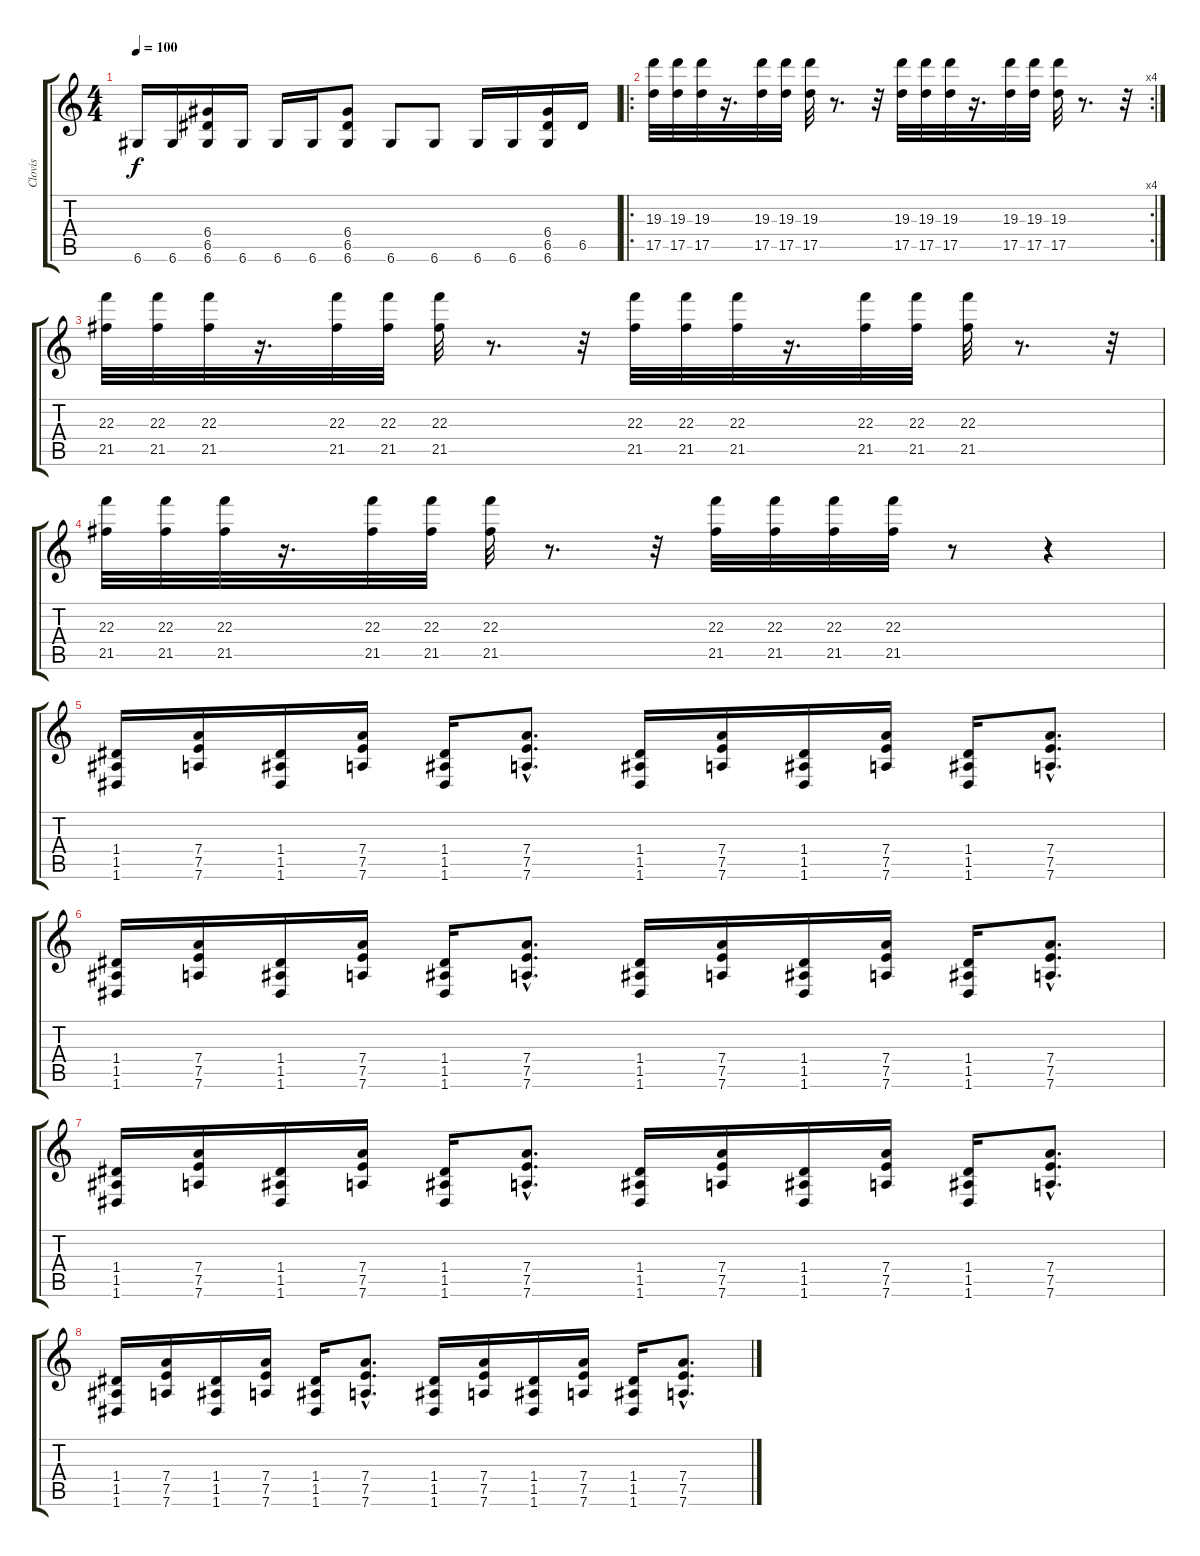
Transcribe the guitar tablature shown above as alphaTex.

\track ("Clovis" "Clovis") {instrument distortionguitar}
\staff {score tabs}
\tuning (E4 B3 G3 D3 A2 D2) {hide}
\ts (4 4)
\tempo 100
\clef g2
\ks c
6.6.16{dy f} 6.6.16 (6.4 6.5 6.6).16 6.6.16 6.6.16 6.6.16 (6.4 6.5 6.6).8 6.6.8 6.6.8 6.6.16 6.6.16 (6.4 6.5 6.6).16 6.5.16 |
\ro
\rc 4
(19.3 17.5).32 (19.3 17.5).32 (19.3 17.5).32 r.16{d} (19.3 17.5).32 (19.3 17.5).32 (19.3 17.5).32 r.8{d} r.32 (19.3 17.5).32 (19.3 17.5).32 (19.3 17.5).32 r.16{d} (19.3 17.5).32 (19.3 17.5).32 (19.3 17.5).32 r.8{d} r.32 |
(22.3 21.5).32 (22.3 21.5).32 (22.3 21.5).32 r.16{d} (22.3 21.5).32 (22.3 21.5).32 (22.3 21.5).32 r.8{d} r.32 (22.3 21.5).32 (22.3 21.5).32 (22.3 21.5).32 r.16{d} (22.3 21.5).32 (22.3 21.5).32 (22.3 21.5).32 r.8{d} r.32 |
(22.3 21.5).32 (22.3 21.5).32 (22.3 21.5).32 r.16{d} (22.3 21.5).32 (22.3 21.5).32 (22.3 21.5).32 r.8{d} r.32 (22.3 21.5).32 (22.3 21.5).32 (22.3 21.5).32 (22.3 21.5).32 r.8 r.4 |
(1.4 1.5 1.6).16 (7.4 7.5 7.6).16 (1.4 1.5 1.6).16 (7.4 7.5 7.6).16 (1.4 1.5 1.6).16 (7.4{hac} 7.5{hac} 7.6{hac}).8{d} (1.4 1.5 1.6).16 (7.4 7.5 7.6).16 (1.4 1.5 1.6).16 (7.4 7.5 7.6).16 (1.4 1.5 1.6).16 (7.4{hac} 7.5{hac} 7.6{hac}).8{d} |
(1.4 1.5 1.6).16 (7.4 7.5 7.6).16 (1.4 1.5 1.6).16 (7.4 7.5 7.6).16 (1.4 1.5 1.6).16 (7.4{hac} 7.5{hac} 7.6{hac}).8{d} (1.4 1.5 1.6).16 (7.4 7.5 7.6).16 (1.4 1.5 1.6).16 (7.4 7.5 7.6).16 (1.4 1.5 1.6).16 (7.4{hac} 7.5{hac} 7.6{hac}).8{d} |
(1.4 1.5 1.6).16 (7.4 7.5 7.6).16 (1.4 1.5 1.6).16 (7.4 7.5 7.6).16 (1.4 1.5 1.6).16 (7.4{hac} 7.5{hac} 7.6{hac}).8{d} (1.4 1.5 1.6).16 (7.4 7.5 7.6).16 (1.4 1.5 1.6).16 (7.4 7.5 7.6).16 (1.4 1.5 1.6).16 (7.4{hac} 7.5{hac} 7.6{hac}).8{d} |
(1.4 1.5 1.6).16 (7.4 7.5 7.6).16 (1.4 1.5 1.6).16 (7.4 7.5 7.6).16 (1.4 1.5 1.6).16 (7.4{hac} 7.5{hac} 7.6{hac}).8{d} (1.4 1.5 1.6).16 (7.4 7.5 7.6).16 (1.4 1.5 1.6).16 (7.4 7.5 7.6).16 (1.4 1.5 1.6).16 (7.4{hac} 7.5{hac} 7.6{hac}).8{d}
